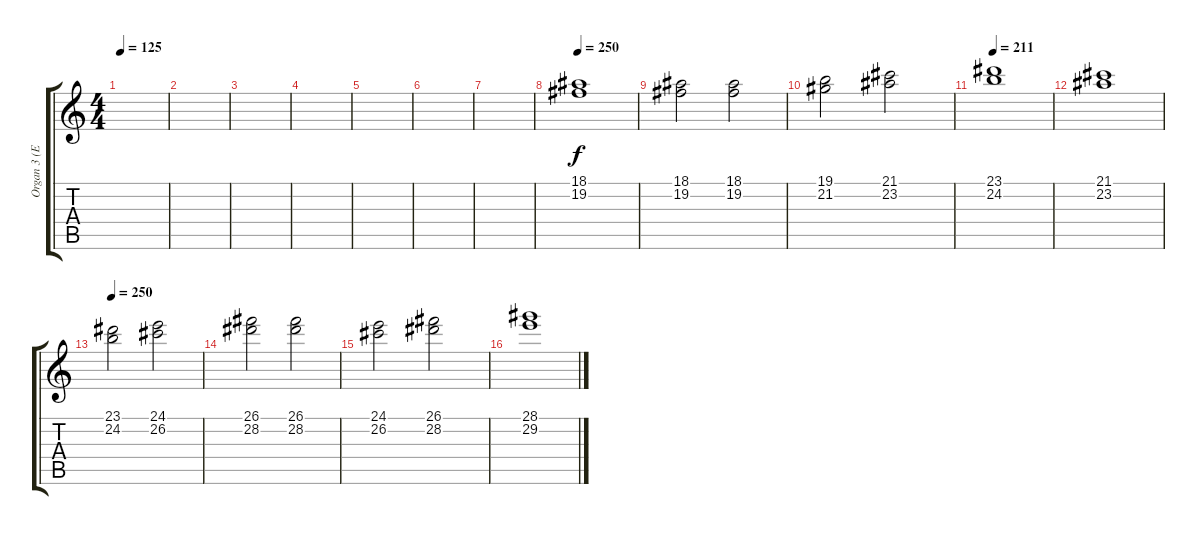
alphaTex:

\track ("Organ 3 (Emerson)" "Organ 3 (E") {instrument percussiveorgan}
\staff {score tabs}
\tuning (E4 B3 G3 D3 A2 E2) {hide}
\ts (4 4)
\tempo 125
\clef g2
\ks c
|
|
|
|
|
|
|
\tempo 250
(18.1 19.2).1 |
(18.1 19.2).2 (18.1 19.2).2 |
(19.1 21.2).2 (21.1 23.2).2 |
\tempo 211
(23.1 24.2).1 |
(21.1 23.2).1 |
\tempo 250
(23.1 24.2).2 (24.1 26.2).2 |
(26.1 28.2).2 (26.1 28.2).2 |
(24.1 26.2).2 (26.1 28.2).2 |
(28.1 29.2).1
